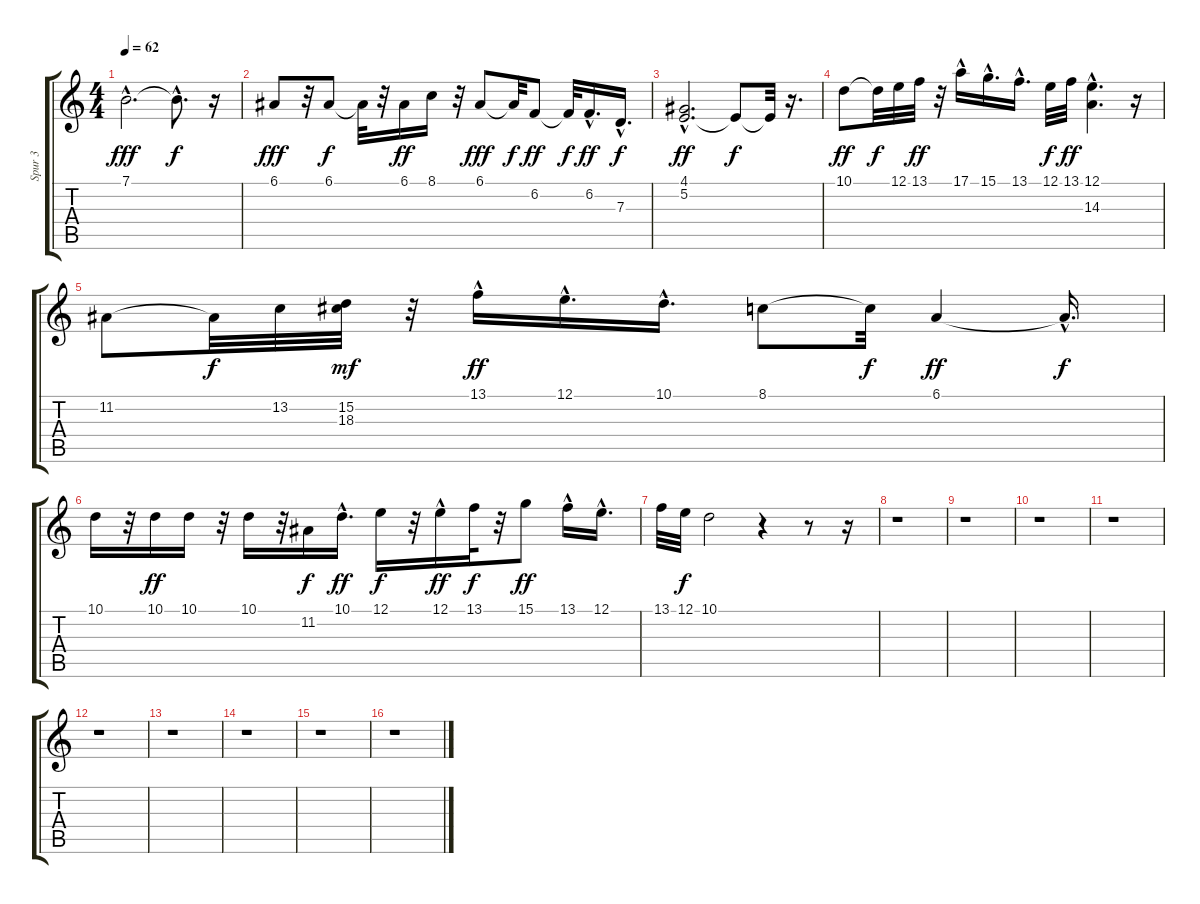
\track ("Spur 3" "Spur 3") {instrument harpsichord}
\staff {score tabs}
\tuning (E4 B3 G3 D3 A2 E2) {hide}
\ts (4 4)
\tempo 62
\clef g2
\ks c
7.1{hac}.2{d dy fff} 7.1{hac t}.8{d dy f} r.16 |
6.1.8{dy fff} r.32 6.1.8{dy f} 6.1{t}.32 r.32 6.1.16{dy ff} 8.1.16 r.32 6.1.8{dy fff} 6.1{t}.32{dy f} 6.2.8{dy ff} 6.2{t}.32{dy f} 6.2{hac}.16{d dy ff} 7.3{hac}.16{d dy f} |
(4.1 5.2{hac}).2{d dy ff} 5.2{t}.8{dy f} 5.2{t}.32 r.16{d} |
10.1.8{dy ff} 10.1{t}.32{dy f} 12.1.32 13.1.32{dy ff} r.32 17.1{hac}.16 15.1{hac}.16{d} 13.1{hac}.16{d} 12.1.32{dy f} 13.1.32{dy ff} (12.1 14.3{hac}).4{d} r.16 |
11.2.8 11.2{t}.32{dy f} 13.2.32 (15.2 18.3).32{dy mf} r.32 13.1{hac}.16{dy ff} 12.1{hac}.16{d} 10.1{hac}.16{d} 8.1.8 8.1{t}.32{dy f} 6.1.4{dy ff} 6.1{hac t}.16{d dy f} |
10.1.16 r.32 10.1.16{dy ff} 10.1.16 r.32 10.1.16 r.32 11.2.16{dy f} 10.1{hac}.16{d dy ff} 12.1.16{dy f} r.32 12.1{hac}.16{dy ff} 13.1.32{dy f} r.32 15.1.8{dy ff} 13.1{hac}.16 12.1{hac}.16{d} |
13.1.32 12.1.32{dy f} 10.1.2 r.4 r.8 r.16 |
r.1 |
r.1 |
r.1 |
r.1 |
r.1 |
r.1 |
r.1 |
r.1 |
r.1
